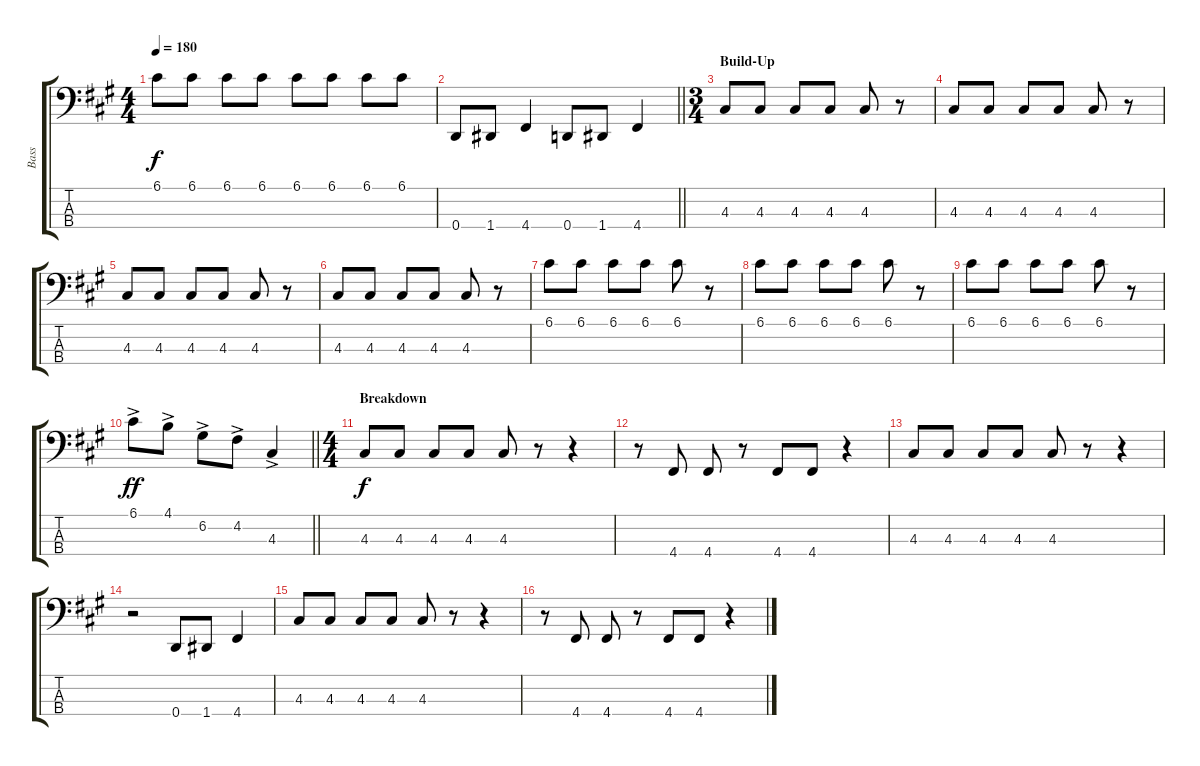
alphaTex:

\track ("Bass" "Bass") {instrument electricbasspick}
\staff {score tabs}
\tuning (G2 D2 A1 D1) {hide}
\ts (4 4)
\tempo 180
\clef f4
\ks f#minor
6.1.8{dy f} 6.1.8 6.1.8 6.1.8 6.1.8 6.1.8 6.1.8 6.1.8 |
\barLineRight lightlight
0.4.8 1.4.8 4.4.4 0.4.8 1.4.8 4.4.4 |
\ts (3 4)
\section ("" "Build-Up")
4.3.8 4.3.8 4.3.8 4.3.8 4.3.8 r.8 |
4.3.8 4.3.8 4.3.8 4.3.8 4.3.8 r.8 |
4.3.8 4.3.8 4.3.8 4.3.8 4.3.8 r.8 |
4.3.8 4.3.8 4.3.8 4.3.8 4.3.8 r.8 |
6.1.8 6.1.8 6.1.8 6.1.8 6.1.8 r.8 |
6.1.8 6.1.8 6.1.8 6.1.8 6.1.8 r.8 |
6.1.8 6.1.8 6.1.8 6.1.8 6.1.8 r.8 |
\barLineRight lightlight
6.1{ac}.8{dy ff} 4.1{ac}.8 6.2{ac}.8 4.2{ac}.8 4.3{ac}.4 |
\ts (4 4)
\section ("" "Breakdown")
4.3.8{dy f} 4.3.8 4.3.8 4.3.8 4.3.8 r.8 r.4 |
r.8 4.4.8 4.4.8 r.8 4.4.8 4.4.8 r.4 |
4.3.8 4.3.8 4.3.8 4.3.8 4.3.8 r.8 r.4 |
r.2 0.4.8 1.4.8 4.4.4 |
4.3.8 4.3.8 4.3.8 4.3.8 4.3.8 r.8 r.4 |
r.8 4.4.8 4.4.8 r.8 4.4.8 4.4.8 r.4
